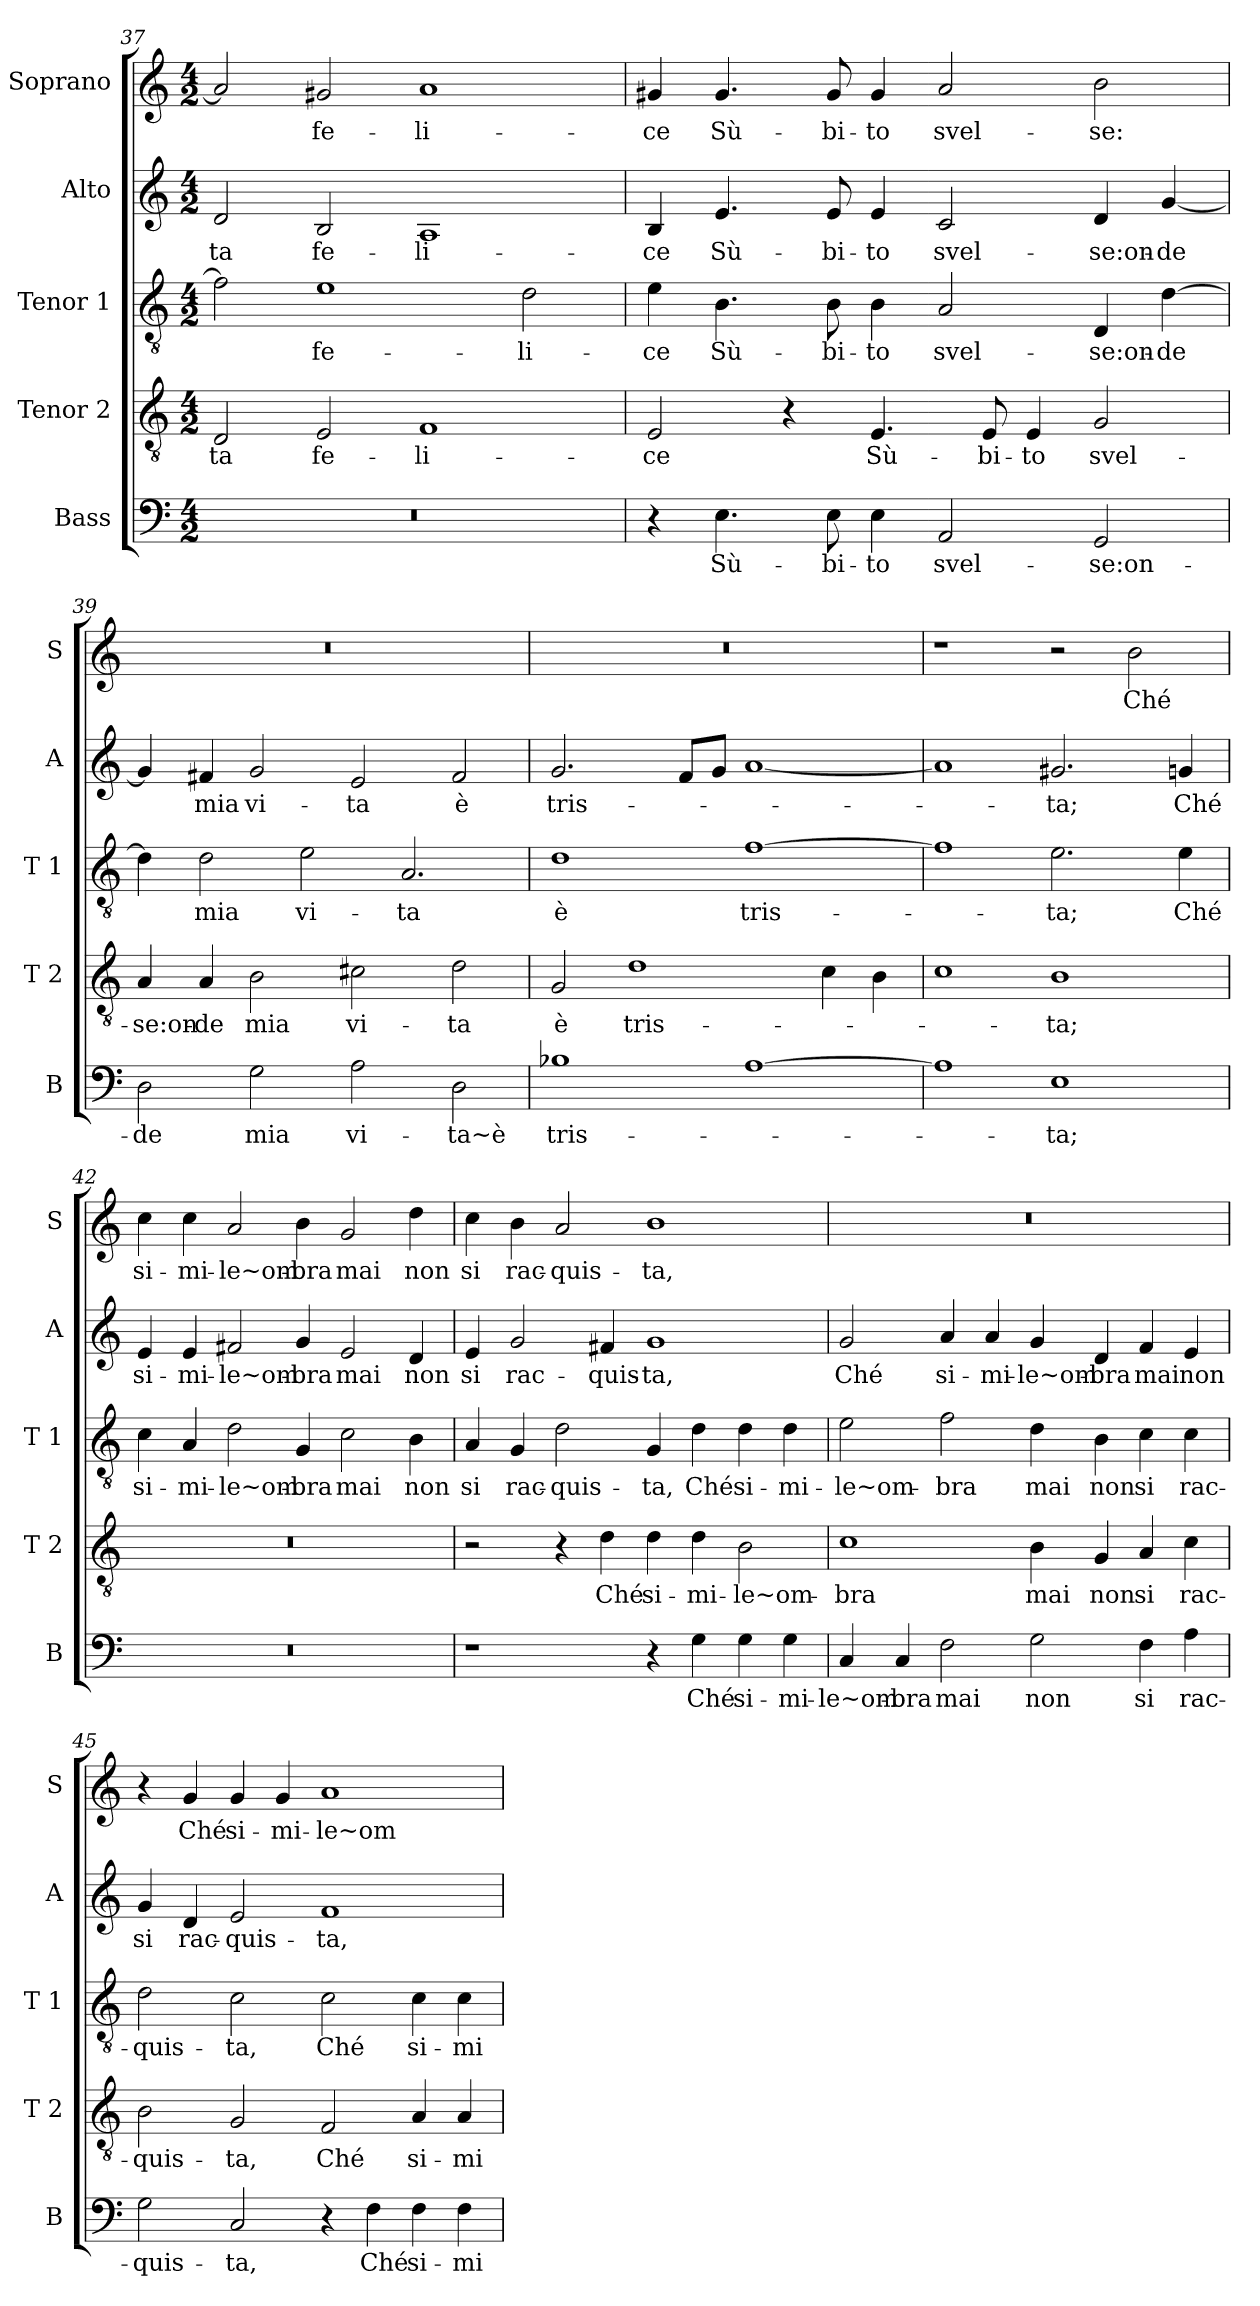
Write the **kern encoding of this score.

**kern	**text	**kern	**text	**kern	**text	**kern	**text	**kern	**text
*part5	*part5	*part4	*part4	*part3	*part3	*part2	*part2	*part1	*part1
*staff5	*staff5	*staff4	*staff4	*staff3	*staff3	*staff2	*staff2	*staff1	*staff1
*I"Bass	*	*I"Tenor 2	*	*I"Tenor 1	*	*I"Alto	*	*I"Soprano	*
*I'B	*	*I'T 2	*	*I'T 1	*	*I'A	*	*I'S	*
*clefF4	*	*clefGv2	*	*clefGv2	*	*clefG2	*	*clefG2	*
*k[]	*	*k[]	*	*k[]	*	*k[]	*	*k[]	*
*C:	*	*C:	*	*C:	*	*C:	*	*C:	*
*M4/2	*	*M4/2	*	*M4/2	*	*M4/2	*	*M4/2	*
=37	=37	=37	=37	=37	=37	=37	=37	=37	=37
!	!	!	!LO:LY:b	!	!	!	!LO:LY:b	!	!
0r	.	2D/	-ta	2f\]	.	2d/	-ta	2a/]	.
!	!	!	!LO:LY:b	!	!LO:LY:b	!	!LO:LY:b	!	!LO:LY:b
.	.	2E/	fe-	1e	fe-	2B/	fe-	2g#X/	fe-
!	!	!	!LO:LY:b	!	!	!	!LO:LY:b	!	!LO:LY:b
.	.	1F	-li-	.	.	1A	-li-	1a	-li-
!	!	!	!	!	!LO:LY:b	!	!	!	!
.	.	.	.	2d\	-li-	.	.	.	.
=38	=38	=38	=38	=38	=38	=38	=38	=38	=38
!	!	!	!LO:LY:b	!	!LO:LY:b	!	!LO:LY:b	!	!LO:LY:b
4r	.	2E/	-ce	4e\	-ce	4B/	-ce	4g#X/	-ce
!	!LO:LY:b	!	!	!	!LO:LY:b	!	!LO:LY:b	!	!LO:LY:b
4.E\	Sù-	.	.	4.B\	Sù-	4.e/	Sù-	4.g#/	Sù-
.	.	4r	.	.	.	.	.	.	.
!	!LO:LY:b	!	!	!	!LO:LY:b	!	!LO:LY:b	!	!LO:LY:b
8E\	-bi-	.	.	8B\	-bi-	8e/	-bi-	8g#/	-bi-
!	!LO:LY:b	!	!LO:LY:b	!	!LO:LY:b	!	!LO:LY:b	!	!LO:LY:b
4E\	-to	4.E/	Sù-	4B\	-to	4e/	-to	4g#/	-to
!	!LO:LY:b	!	!	!	!LO:LY:b	!	!LO:LY:b	!	!LO:LY:b
2AA/	svel-	.	.	2A/	svel-	2c/	svel-	2a/	svel-
!	!	!	!LO:LY:b	!	!	!	!	!	!
.	.	8E/	-bi-	.	.	.	.	.	.
!	!	!	!LO:LY:b	!	!	!	!	!	!
.	.	4E/	-to	.	.	.	.	.	.
!	!LO:LY:b	!	!LO:LY:b	!	!LO:LY:b	!	!LO:LY:b	!	!LO:LY:b
2GG/	-se:on-	2G/	svel-	4D/	-se:on-	4d/	-se:on-	2b\	-se:
!	!	!	!	!	!LO:LY:b	!	!LO:LY:b	!	!
.	.	.	.	[4d\	-de	[4g/	-de	.	.
!!LO:LB:g=z
=39	=39	=39	=39	=39	=39	=39	=39	=39	=39
!	!LO:LY:b	!	!LO:LY:b	!	!	!	!	!	!
2D\	-de	4A/	-se:on-	4d\]	.	4g/]	.	0r	.
!	!	!	!LO:LY:b	!	!LO:LY:b	!	!LO:LY:b	!	!
.	.	4A/	-de	2d\	mia	4f#X/	mia	.	.
!	!LO:LY:b	!	!LO:LY:b	!	!	!	!LO:LY:b	!	!
2G\	mia	2B\	mia	.	.	2g/	vi-	.	.
!	!	!	!	!	!LO:LY:b	!	!	!	!
.	.	.	.	2e\	vi-	.	.	.	.
!	!LO:LY:b	!	!LO:LY:b	!	!	!	!LO:LY:b	!	!
2A\	vi-	2c#X\	vi-	.	.	2e/	-ta	.	.
!	!	!	!	!	!LO:LY:b	!	!	!	!
.	.	.	.	2.A/	-ta	.	.	.	.
!	!LO:LY:b	!	!LO:LY:b	!	!	!	!LO:LY:b	!	!
2D\	-ta~è	2d\	-ta	.	.	2f#/	è	.	.
=40	=40	=40	=40	=40	=40	=40	=40	=40	=40
!	!LO:LY:b	!	!LO:LY:b	!	!LO:LY:b	!	!LO:LY:b	!	!
1B-X	tris-	2G/	è	1d	è	2.g/	tris-	0r	.
!	!	!	!LO:LY:b	!	!	!	!	!	!
.	.	1d	tris-	.	.	.	.	.	.
.	.	.	.	.	.	8f/L	.	.	.
.	.	.	.	.	.	8g/J	.	.	.
!	!	!	!	!	!LO:LY:b	!	!	!	!
[1A	.	.	.	[1f	tris-	[1a	.	.	.
.	.	4c\	.	.	.	.	.	.	.
.	.	4B\	.	.	.	.	.	.	.
=41	=41	=41	=41	=41	=41	=41	=41	=41	=41
1A]	.	1c	.	1f]	.	1a]	.	1r	.
!	!LO:LY:b	!	!LO:LY:b	!	!LO:LY:b	!	!LO:LY:b	!	!
1E	-ta;	1B	-ta;	2.e\	-ta;	2.g#X/	-ta;	2r	.
!	!	!	!	!	!	!	!	!	!LO:LY:b
.	.	.	.	.	.	.	.	2b\	Ché
!	!	!	!	!	!LO:LY:b	!	!LO:LY:b	!	!
.	.	.	.	4e\	Ché	4gn/	Ché	.	.
=42	=42	=42	=42	=42	=42	=42	=42	=42	=42
!	!	!	!	!	!LO:LY:b	!	!LO:LY:b	!	!LO:LY:b
0r	.	0r	.	4c\	si-	4e/	si-	4cc\	si-
!	!	!	!	!	!LO:LY:b	!	!LO:LY:b	!	!LO:LY:b
.	.	.	.	4A/	-mi-	4e/	-mi-	4cc\	-mi-
!	!	!	!	!	!LO:LY:b	!	!LO:LY:b	!	!LO:LY:b
.	.	.	.	2d\	-le~om-	2f#X/	-le~om-	2a/	-le~om-
!	!	!	!	!	!LO:LY:b	!	!LO:LY:b	!	!LO:LY:b
.	.	.	.	4G/	-bra	4g/	-bra	4b\	-bra
!	!	!	!	!	!LO:LY:b	!	!LO:LY:b	!	!LO:LY:b
.	.	.	.	2c\	mai	2e/	mai	2g/	mai
!	!	!	!	!	!LO:LY:b	!	!LO:LY:b	!	!LO:LY:b
.	.	.	.	4B\	non	4d/	non	4dd\	non
!!LO:PB:g=z
=43	=43	=43	=43	=43	=43	=43	=43	=43	=43
!	!	!	!	!	!LO:LY:b	!	!LO:LY:b	!	!LO:LY:b
1r	.	2r	.	4A/	si	4e/	si	4cc\	si
!	!	!	!	!	!LO:LY:b	!	!LO:LY:b	!	!LO:LY:b
.	.	.	.	4G/	rac-	2g/	rac-	4b\	rac-
!	!	!	!	!	!LO:LY:b	!	!	!	!LO:LY:b
.	.	4r	.	2d\	-quis-	.	.	2a/	-quis-
!	!	!	!LO:LY:b	!	!	!	!LO:LY:b	!	!
.	.	4d\	Ché	.	.	4f#X/	-quis-	.	.
!	!	!	!LO:LY:b	!	!LO:LY:b	!	!LO:LY:b	!	!LO:LY:b
4r	.	4d\	si-	4G/	-ta,	1g	-ta,	1b	-ta,
!	!LO:LY:b	!	!LO:LY:b	!	!LO:LY:b	!	!	!	!
4G\	Ché	4d\	-mi-	4d\	Ché	.	.	.	.
!	!LO:LY:b	!	!LO:LY:b	!	!LO:LY:b	!	!	!	!
4G\	si-	2B\	-le~om-	4d\	si-	.	.	.	.
!	!LO:LY:b	!	!	!	!LO:LY:b	!	!	!	!
4G\	-mi-	.	.	4d\	-mi-	.	.	.	.
=44	=44	=44	=44	=44	=44	=44	=44	=44	=44
!	!LO:LY:b	!	!LO:LY:b	!	!LO:LY:b	!	!LO:LY:b	!	!
4C/	-le~om-	1c	-bra	2e\	-le~om-	2g/	Ché	0r	.
!	!LO:LY:b	!	!	!	!	!	!	!	!
4C/	-bra	.	.	.	.	.	.	.	.
!	!LO:LY:b	!	!	!	!LO:LY:b	!	!LO:LY:b	!	!
2F\	mai	.	.	2f\	-bra	4a/	si-	.	.
!	!	!	!	!	!	!	!LO:LY:b	!	!
.	.	.	.	.	.	4a/	-mi-	.	.
!	!LO:LY:b	!	!LO:LY:b	!	!LO:LY:b	!	!LO:LY:b	!	!
2G\	non	4B\	mai	4d\	mai	4g/	-le~om-	.	.
!	!	!	!LO:LY:b	!	!LO:LY:b	!	!LO:LY:b	!	!
.	.	4G/	non	4B\	non	4d/	-bra	.	.
!	!LO:LY:b	!	!LO:LY:b	!	!LO:LY:b	!	!LO:LY:b	!	!
4F\	si	4A/	si	4c\	si	4f/	mai	.	.
!	!LO:LY:b	!	!LO:LY:b	!	!LO:LY:b	!	!LO:LY:b	!	!
4A\	rac-	4c\	rac-	4c\	rac-	4e/	non	.	.
=45	=45	=45	=45	=45	=45	=45	=45	=45	=45
!	!LO:LY:b	!	!LO:LY:b	!	!LO:LY:b	!	!LO:LY:b	!	!
2G\	-quis-	2B\	-quis-	2d\	-quis-	4g/	si	4r	.
!	!	!	!	!	!	!	!LO:LY:b	!	!LO:LY:b
.	.	.	.	.	.	4d/	rac-	4g/	Ché
!	!LO:LY:b	!	!LO:LY:b	!	!LO:LY:b	!	!LO:LY:b	!	!LO:LY:b
2C/	-ta,	2G/	-ta,	2c\	-ta,	2e/	-quis-	4g/	si-
!	!	!	!	!	!	!	!	!	!LO:LY:b
.	.	.	.	.	.	.	.	4g/	-mi-
!	!	!	!LO:LY:b	!	!LO:LY:b	!	!LO:LY:b	!	!LO:LY:b
4r	.	2F/	Ché	2c\	Ché	1f	-ta,	1a	-le~om-
!	!LO:LY:b	!	!	!	!	!	!	!	!
4F\	Ché	.	.	.	.	.	.	.	.
!	!LO:LY:b	!	!LO:LY:b	!	!LO:LY:b	!	!	!	!
4F\	si-	4A/	si-	4c\	si-	.	.	.	.
!	!LO:LY:b	!	!LO:LY:b	!	!LO:LY:b	!	!	!	!
4F\	-mi-	4A/	-mi-	4c\	-mi-	.	.	.	.
=	=	=	=	=	=	=	=	=	=
*-	*-	*-	*-	*-	*-	*-	*-	*-	*-
